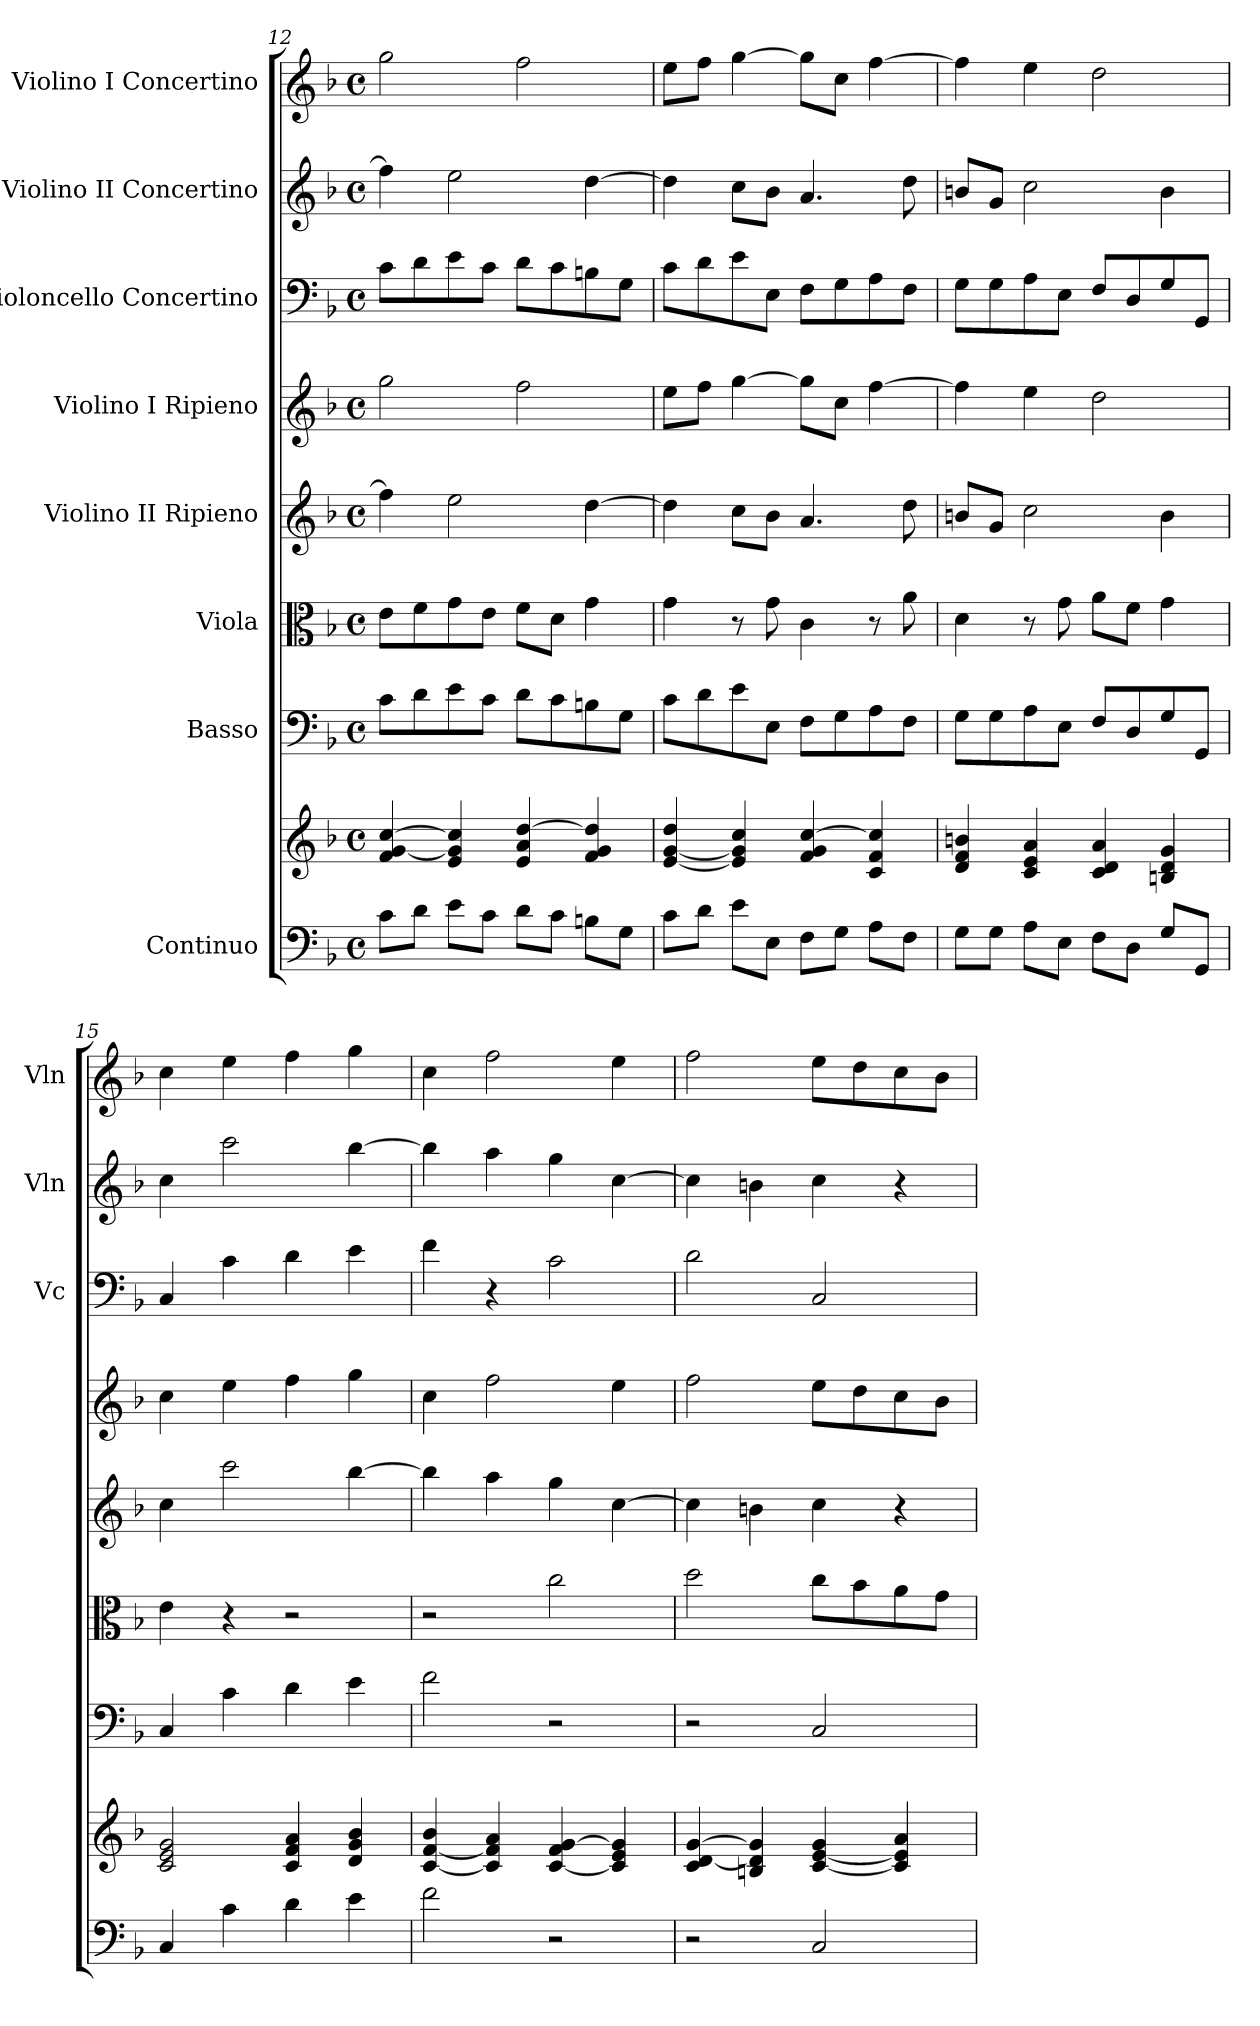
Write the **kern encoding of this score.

**kern	**kern	**kern	**kern	**kern	**kern	**kern	**kern	**kern
*part8	*part8	*part7	*part6	*part5	*part4	*part3	*part2	*part1
*staff9	*staff8	*staff7	*staff6	*staff5	*staff4	*staff3	*staff2	*staff1
*I"Continuo	*	*I"Basso	*I"Viola	*I"Violino II Ripieno	*I"Violino I Ripieno	*I"Violoncello Concertino	*I"Violino II Concertino	*I"Violino I Concertino
*	*	*	*	*	*	*I'Vc	*I'Vln	*I'Vln
*clefF4	*clefG2	*clefF4	*clefC3	*clefG2	*clefG2	*clefF4	*clefG2	*clefG2
*k[b-]	*k[b-]	*k[b-]	*k[b-]	*k[b-]	*k[b-]	*k[b-]	*k[b-]	*k[b-]
*M4/4	*M4/4	*M4/4	*M4/4	*M4/4	*M4/4	*M4/4	*M4/4	*M4/4
*met(c)	*met(c)	*met(c)	*met(c)	*met(c)	*met(c)	*met(c)	*met(c)	*met(c)
=12	=12	=12	=12	=12	=12	=12	=12	=12
8c\L	4f/ [4g/ [4cc/	8c\L	8e\L	4ff\]	2gg\	8c\L	4ff\]	2gg\
8d\J	.	8d\	8f\	.	.	8d\	.	.
8e\L	4e/ 4g/] 4cc/]	8e\	8g\	2ee\	.	8e\	2ee\	.
8c\J	.	8c\J	8e\J	.	.	8c\J	.	.
8d\L	4e/ 4a/ [4dd/	8d\L	8f\L	.	2ff\	8d\L	.	2ff\
8c\J	.	8c\	8d\J	.	.	8c\	.	.
8Bn\L	4f/ 4g/ 4dd/]	8Bn\	4g\	[4dd\	.	8Bn\	[4dd\	.
8G\J	.	8G\J	.	.	.	8G\J	.	.
=13	=13	=13	=13	=13	=13	=13	=13	=13
8c\L	[4e/ [4g/ 4dd/	8c\L	4g\	4dd\]	8ee\L	8c\L	4dd\]	8ee\L
8d\J	.	8d\	.	.	8ff\J	8d\	.	8ff\J
8e\L	4e/] 4g/] 4cc/	8e\	8r	8cc\L	[4gg\	8e\	8cc\L	[4gg\
8E\J	.	8E\J	8g\	8b-\J	.	8E\J	8b-\J	.
8F\L	4f/ 4g/ [4cc/	8F\L	4c\	4.a/	8gg\L]	8F\L	4.a/	8gg\L]
8G\J	.	8G\	.	.	8cc\J	8G\	.	8cc\J
8A\L	4c/ 4f/ 4cc/]	8A\	8r	.	[4ff\	8A\	.	[4ff\
8F\J	.	8F\J	8a\	8dd\	.	8F\J	8dd\	.
=14	=14	=14	=14	=14	=14	=14	=14	=14
8G\L	4d/ 4f/ 4bn/	8G\L	4d\	8bn/L	4ff\]	8G\L	8bn/L	4ff\]
8G\J	.	8G\	.	8g/J	.	8G\	8g/J	.
8A\L	4c/ 4e/ 4a/	8A\	8r	2cc\	4ee\	8A\	2cc\	4ee\
8E\J	.	8E\J	8g\	.	.	8E\J	.	.
8F\L	4c/ 4d/ 4a/	8F/L	8a\L	.	2dd\	8F/L	.	2dd\
8D\J	.	8D/	8f\J	.	.	8D/	.	.
8G/L	4Bn/ 4d/ 4g/	8G/	4g\	4b\	.	8G/	4b\	.
8GG/J	.	8GG/J	.	.	.	8GG/J	.	.
=15	=15	=15	=15	=15	=15	=15	=15	=15
4C/	2c/ 2e/ 2g/	4C/	4e\	4cc\	4cc\	4C/	4cc\	4cc\
4c\	.	4c\	4r	2ccc\	4ee\	4c\	2ccc\	4ee\
4d\	4c/ 4f/ 4a/	4d\	2r	.	4ff\	4d\	.	4ff\
4e\	4d/ 4g/ 4b-/	4e\	.	[4bb-\	4gg\	4e\	[4bb-\	4gg\
=16	=16	=16	=16	=16	=16	=16	=16	=16
2f\	[4c/ [4f/ 4b-/	2f\	2r	4bb-\]	4cc\	4f\	4bb-\]	4cc\
.	4c/] 4f/] 4a/	.	.	4aa\	2ff\	4r	4aa\	2ff\
2r	[4c/ 4f/ [4g/	2r	2cc\	4gg\	.	2c\	4gg\	.
.	4c/] 4e/ 4g/]	.	.	[4cc\	4ee\	.	[4cc\	4ee\
=17	=17	=17	=17	=17	=17	=17	=17	=17
2r	4c/ [4d/ [4g/	2r	2dd\	4cc\]	2ff\	2d\	4cc\]	2ff\
.	4Bn/ 4d/] 4g/]	.	.	4bn\	.	.	4bn\	.
2C/	[4c/ [4e/ 4g/	2C/	8cc\L	4cc\	8ee\L	2C/	4cc\	8ee\L
.	.	.	8b-\	.	8dd\	.	.	8dd\
.	4c/] 4e/] 4a/	.	8a\	4r	8cc\	.	4r	8cc\
.	.	.	8g\J	.	8b-\J	.	.	8b-\J
=	=	=	=	=	=	=	=	=
*-	*-	*-	*-	*-	*-	*-	*-	*-
